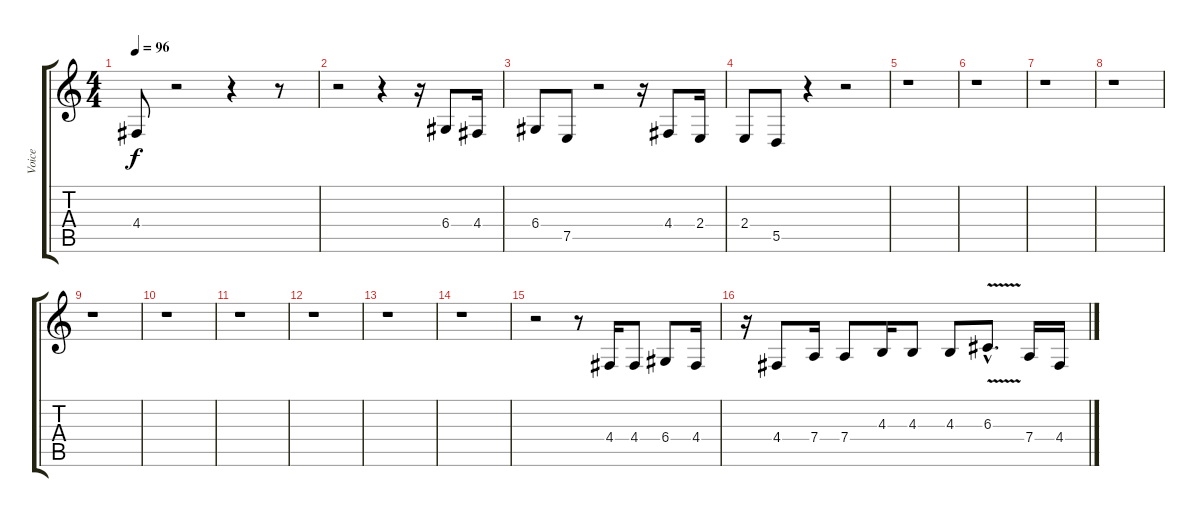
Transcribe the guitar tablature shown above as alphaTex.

\track ("Voice" "Voice") {instrument flute}
\staff {score tabs}
\tuning (E4 B3 G3 D3 A2 E2) {hide}
\ts (4 4)
\tempo 96
\clef g2
\ks c
4.4.8{dy f} r.2 r.4 r.8 |
r.2 r.4 r.16 6.4.8 4.4.16 |
6.4.8 7.5.8 r.2 r.16 4.4.8 2.4.16 |
2.4.8 5.5.8 r.4 r.2 |
r.1 |
r.1 |
r.1 |
r.1 |
r.1 |
r.1 |
r.1 |
r.1 |
r.1 |
r.1 |
r.2 r.8 4.4.16 4.4.8 6.4.8 4.4.16 |
r.16 4.4.8 7.4.16 7.4.8 4.3.16 4.3.8 4.3.8 6.3{v hac}.8{d} 7.4.16 4.4.16
